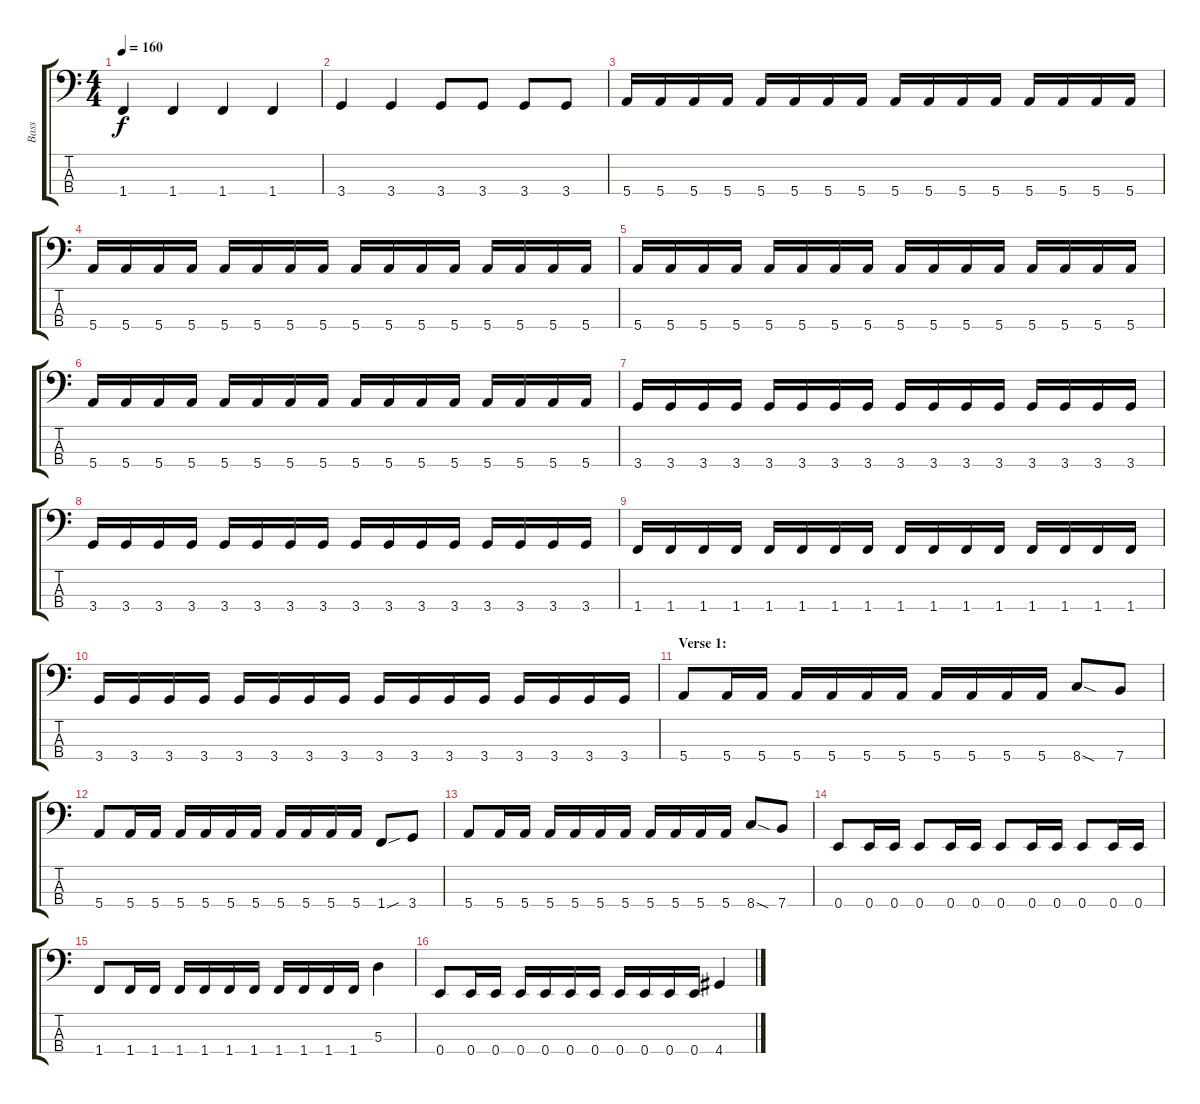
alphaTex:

\track ("Bass" "Bass") {instrument electricbasspick}
\staff {score tabs}
\tuning (G2 D2 A1 E1) {hide}
\ts (4 4)
\tempo 160
\clef f4
\ks c
1.4.4{dy f} 1.4.4 1.4.4 1.4.4 |
3.4.4 3.4.4 3.4.8 3.4.8 3.4.8 3.4.8 |
5.4.16 5.4.16 5.4.16 5.4.16 5.4.16 5.4.16 5.4.16 5.4.16 5.4.16 5.4.16 5.4.16 5.4.16 5.4.16 5.4.16 5.4.16 5.4.16 |
5.4.16 5.4.16 5.4.16 5.4.16 5.4.16 5.4.16 5.4.16 5.4.16 5.4.16 5.4.16 5.4.16 5.4.16 5.4.16 5.4.16 5.4.16 5.4.16 |
5.4.16 5.4.16 5.4.16 5.4.16 5.4.16 5.4.16 5.4.16 5.4.16 5.4.16 5.4.16 5.4.16 5.4.16 5.4.16 5.4.16 5.4.16 5.4.16 |
5.4.16 5.4.16 5.4.16 5.4.16 5.4.16 5.4.16 5.4.16 5.4.16 5.4.16 5.4.16 5.4.16 5.4.16 5.4.16 5.4.16 5.4.16 5.4.16 |
3.4.16 3.4.16 3.4.16 3.4.16 3.4.16 3.4.16 3.4.16 3.4.16 3.4.16 3.4.16 3.4.16 3.4.16 3.4.16 3.4.16 3.4.16 3.4.16 |
3.4.16 3.4.16 3.4.16 3.4.16 3.4.16 3.4.16 3.4.16 3.4.16 3.4.16 3.4.16 3.4.16 3.4.16 3.4.16 3.4.16 3.4.16 3.4.16 |
1.4.16 1.4.16 1.4.16 1.4.16 1.4.16 1.4.16 1.4.16 1.4.16 1.4.16 1.4.16 1.4.16 1.4.16 1.4.16 1.4.16 1.4.16 1.4.16 |
3.4.16 3.4.16 3.4.16 3.4.16 3.4.16 3.4.16 3.4.16 3.4.16 3.4.16 3.4.16 3.4.16 3.4.16 3.4.16 3.4.16 3.4.16 3.4.16 |
\section ("" "Verse 1:")
5.4.8 5.4.16 5.4.16 5.4.16 5.4.16 5.4.16 5.4.16 5.4.16 5.4.16 5.4.16 5.4.16 8.4{sod}.8 7.4.8 |
5.4.8 5.4.16 5.4.16 5.4.16 5.4.16 5.4.16 5.4.16 5.4.16 5.4.16 5.4.16 5.4.16 1.4{sou}.8 3.4.8 |
5.4.8 5.4.16 5.4.16 5.4.16 5.4.16 5.4.16 5.4.16 5.4.16 5.4.16 5.4.16 5.4.16 8.4{sod}.8 7.4.8 |
0.4.8 0.4.16 0.4.16 0.4.8 0.4.16 0.4.16 0.4.8 0.4.16 0.4.16 0.4.8 0.4.16 0.4.16 |
1.4.8 1.4.16 1.4.16 1.4.16 1.4.16 1.4.16 1.4.16 1.4.16 1.4.16 1.4.16 1.4.16 5.3.4 |
0.4.8 0.4.16 0.4.16 0.4.16 0.4.16 0.4.16 0.4.16 0.4.16 0.4.16 0.4.16 0.4.16 4.4.4
